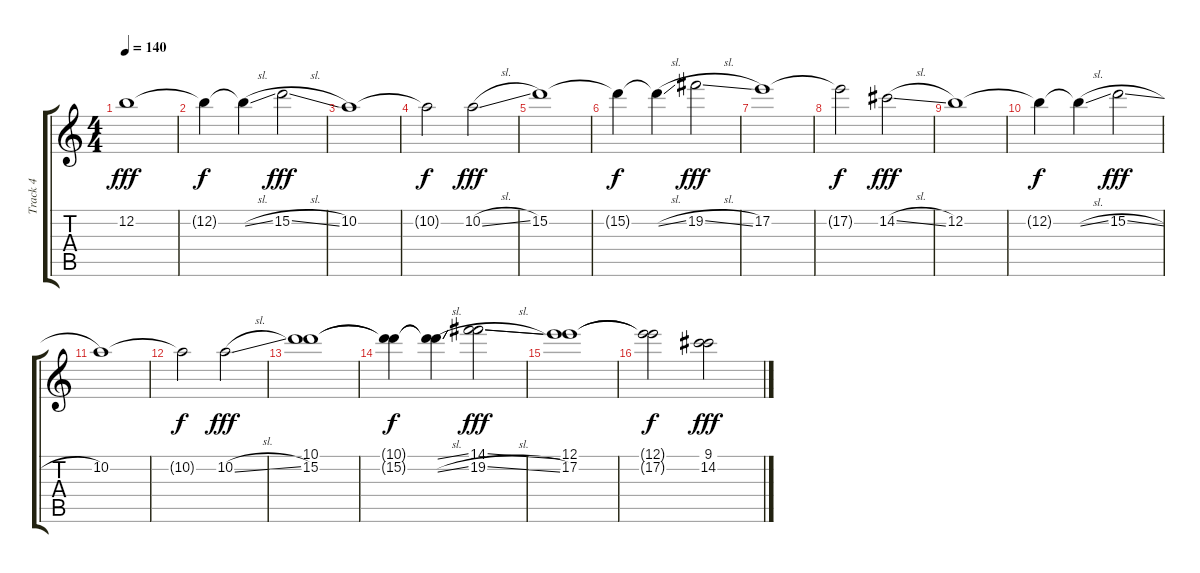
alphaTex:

\track ("Track 4" "Track 4") {instrument overdrivenguitar}
\staff {score tabs}
\tuning (E4 B3 G3 D3 A2 E2) {hide}
\ts (4 4)
\tempo 140
\clef g2
\ks c
12.2.1{dy fff} |
12.2{t}.4{dy f} 12.2{sl t}.4 15.2{sl}.2{dy fff} |
10.2.1 |
10.2{t}.2{dy f} 10.2{sl}.2{dy fff} |
15.2.1 |
15.2{t}.4{dy f} 15.2{sl t}.4 19.2{sl}.2{dy fff} |
17.2.1 |
17.2{t}.2{dy f} 14.2{sl}.2{dy fff} |
12.2.1 |
12.2{t}.4{dy f} 12.2{sl t}.4 15.2{sl}.2{dy fff} |
10.2.1 |
10.2{t}.2{dy f} 10.2{sl}.2{dy fff} |
(10.1 15.2).1 |
(10.1{t} 15.2{t}).4{dy f} (10.1{sl t} 15.2{sl t}).4 (14.1{sl} 19.2{sl}).2{dy fff} |
(12.1 17.2).1 |
(12.1{t} 17.2{t}).2{dy f} (9.1{sl} 14.2{sl}).2{dy fff}
